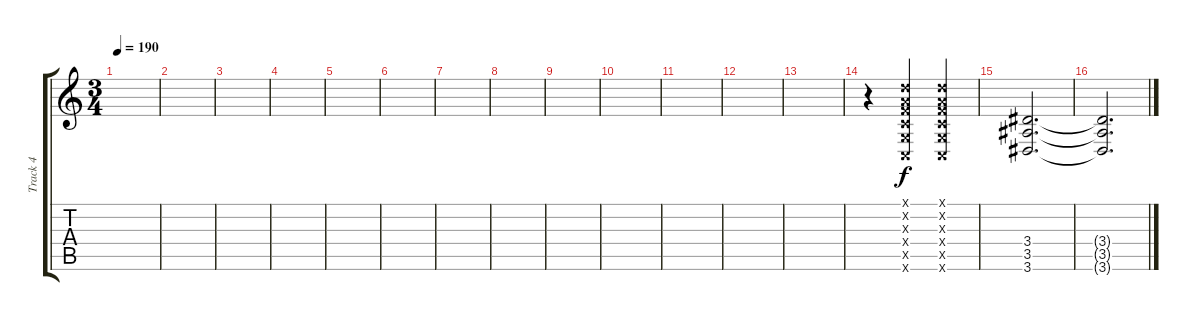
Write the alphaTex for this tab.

\track ("Track 4" "Track 4") {instrument distortionguitar}
\staff {score tabs}
\tuning (D4 A3 F3 C3 G2 C2) {hide}
\ts (3 4)
\tempo 190
\clef g2
\ks c
|
|
|
|
|
|
|
|
|
|
|
|
|
r.4 (0.1{x} 0.2{x} 0.3{x} 0.4{x} 0.5{x} 0.6{x}).4 (0.1{x} 0.2{x} 0.3{x} 0.4{x} 0.5{x} 0.6{x}).4 |
(3.4 3.5 3.6).2{d} |
(3.4{t} 3.5{t} 3.6{t}).2{d}
